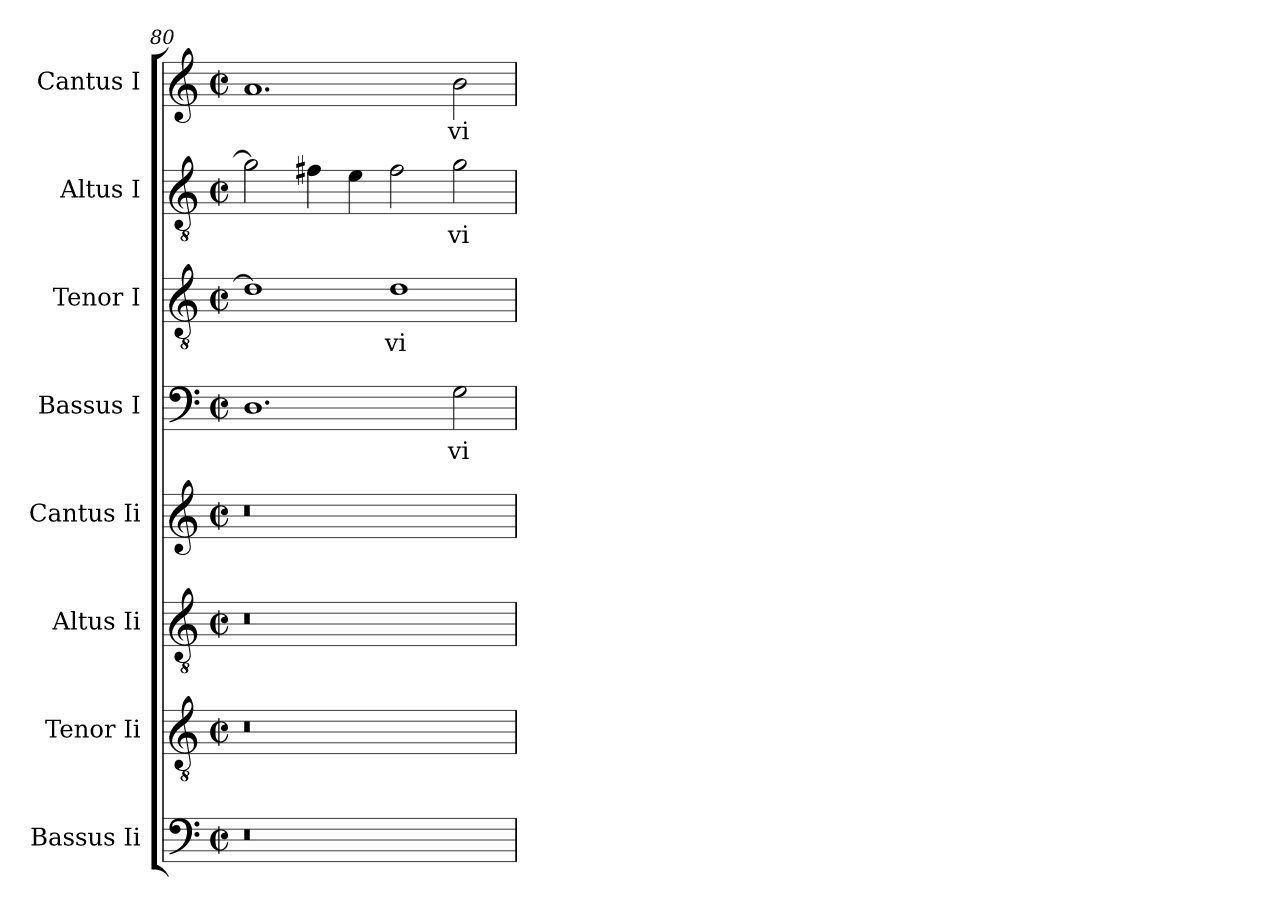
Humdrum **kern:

**kern	**kern	**kern	**kern	**kern	**text	**kern	**text	**kern	**text	**kern	**text
*part8	*part7	*part6	*part5	*part4	*part4	*part3	*part3	*part2	*part2	*part1	*part1
*staff8	*staff7	*staff6	*staff5	*staff4	*staff4	*staff3	*staff3	*staff2	*staff2	*staff1	*staff1
*I"Bassus Ii	*I"Tenor Ii	*I"Altus Ii	*I"Cantus Ii	*I"Bassus I	*	*I"Tenor I	*	*I"Altus I	*	*I"Cantus I	*
!!LO:PB:g=z
*clefF4	*clefGv2	*clefGv2	*clefG2	*clefF4	*	*clefGv2	*	*clefGv2	*	*clefG2	*
*M2/2	*M2/2	*M2/2	*M2/2	*M2/2	*	*M2/2	*	*M2/2	*	*M2/2	*
*met(c|)	*met(c|)	*met(c|)	*met(c|)	*met(c|)	*	*met(c|)	*	*met(c|)	*	*met(c|)	*
=80	=80	=80	=80	=80	=80	=80	=80	=80	=80	=80	=80
0r	0r	0r	0r	1.D	.	1d]	.	2g\]	.	1.a	.
.	.	.	.	.	.	.	.	4f#X\	.	.	.
.	.	.	.	.	.	.	.	4e\	.	.	.
!	!	!	!	!	!	!	!LO:LY:b:cj	!	!	!	!
.	.	.	.	.	.	1d	vi-	2f#\	.	.	.
!	!	!	!	!	!LO:LY:b:cj	!	!	!	!LO:LY:b:cj	!	!LO:LY:b:cj
.	.	.	.	2G\	vi	.	.	2g\	vi	2b\	vi
=	=	=	=	=	=	=	=	=	=	=	=
*-	*-	*-	*-	*-	*-	*-	*-	*-	*-	*-	*-
